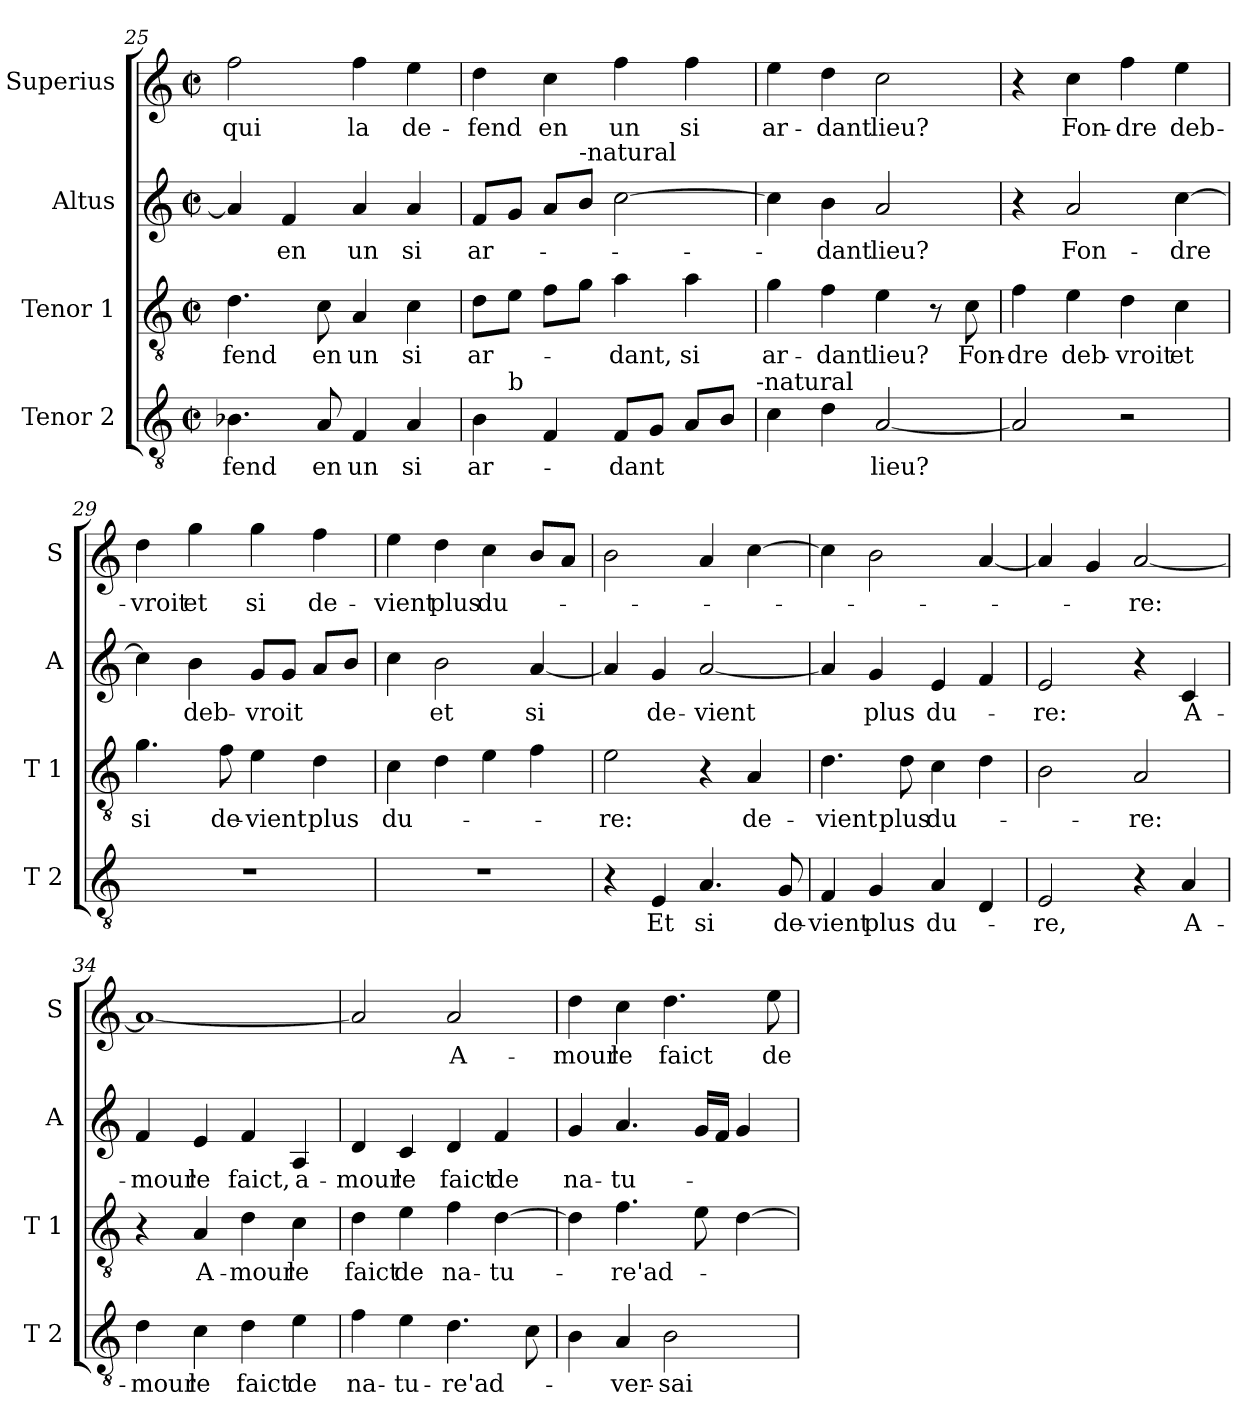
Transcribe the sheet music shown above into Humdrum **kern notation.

**kern	**text	**kern	**text	**kern	**text	**kern	**text
*part4	*part4	*part3	*part3	*part2	*part2	*part1	*part1
*staff4	*staff4	*staff3	*staff3	*staff2	*staff2	*staff1	*staff1
*I"Tenor 2	*	*I"Tenor 1	*	*I"Altus	*	*I"Superius	*
*I'T 2	*	*I'T 1	*	*I'A	*	*I'S	*
*clefGv2	*	*clefGv2	*	*clefG2	*	*clefG2	*
*k[]	*	*k[]	*	*k[]	*	*k[]	*
*C:	*	*C:	*	*C:	*	*C:	*
*M2/2	*	*M2/2	*	*M2/2	*	*M2/2	*
*met(c|)	*	*met(c|)	*	*met(c|)	*	*met(c|)	*
=25	=25	=25	=25	=25	=25	=25	=25
!	!LO:LY:b	!	!LO:LY:b	!	!	!	!LO:LY:b
4.B-X\	-fend	4.d\	-fend	4a/]	.	2ff\	qui
!	!	!	!	!	!LO:LY:b	!	!
.	.	.	.	4f/	en	.	.
!	!LO:LY:b	!	!LO:LY:b	!	!	!	!
8A/	en	8c\	en	.	.	.	.
!	!LO:LY:b	!	!LO:LY:b	!	!LO:LY:b	!	!LO:LY:b
4F/	un	4A/	un	4a/	un	4ff\	la
!	!LO:LY:b	!	!LO:LY:b	!	!LO:LY:b	!	!LO:LY:b
4A/	si	4c\	si	4a/	si	4ee\	de-
=26	=26	=26	=26	=26	=26	=26	=26
!	!LO:LY:b	!	!LO:LY:b	!	!LO:LY:b	!	!LO:LY:b
*^	*	*	*	*	*	*	*
4B\	8ryy	ar-	8d\L	ar-	8f/L	ar-	4dd\	-fend
!	!LO:TX:a:t=b	!	!	!	!	!	!	!
.	2..ryy	.	8e\J	.	8g/J	.	.	.
!	!	!	!	!	!	!	!	!LO:LY:b
4F/	.	.	8f\L	.	8a/L	.	4cc\	en
!	!	!	!	!	!LO:TX:a:t=-natural	!	!	!
.	.	.	8g\J	.	8b/J	.	.	.
!	!	!LO:LY:b	!	!LO:LY:b	!	!	!	!LO:LY:b
8F/L	.	-dant	4a\	-dant,	[2cc\	.	4ff\	un
8G/J	.	.	.	.	.	.	.	.
!	!	!	!	!LO:LY:b	!	!	!	!LO:LY:b
8A/L	.	.	4a\	si	.	.	4ff\	si
8B/J	.	.	.	.	.	.	.	.
!LO:TX:a:t=-natural	!	!	!	!	!	!	!	!
!!LO:LB:g=z
=27	=27	=27	=27	=27	=27	=27	=27	=27
!	!	!	!	!LO:LY:b	!	!	!	!LO:LY:b
*v	*v	*	*	*	*	*	*	*
4c\	.	4g\	ar-	4cc\]	.	4ee\	ar-
!	!	!	!LO:LY:b	!	!LO:LY:b	!	!LO:LY:b
4d\	.	4f\	-dant	4b\	-dant	4dd\	-dant
!	!LO:LY:b	!	!LO:LY:b	!	!LO:LY:b	!	!LO:LY:b
[2A/	lieu?	4e\	lieu?	2a/	lieu?	2cc\	lieu?
.	.	8r	.	.	.	.	.
!	!	!	!LO:LY:b	!	!	!	!
.	.	8c\	Fon-	.	.	.	.
=28	=28	=28	=28	=28	=28	=28	=28
!	!	!	!LO:LY:b	!	!	!	!
2A/]	.	4f\	-dre	4r	.	4r	.
!	!	!	!LO:LY:b	!	!LO:LY:b	!	!LO:LY:b
.	.	4e\	deb-	2a/	Fon-	4cc\	Fon-
!	!	!	!LO:LY:b	!	!	!	!LO:LY:b
2r	.	4d\	-vroit	.	.	4ff\	-dre
!	!	!	!LO:LY:b	!	!LO:LY:b	!	!LO:LY:b
.	.	4c\	et	[4cc\	-dre	4ee\	deb-
=29	=29	=29	=29	=29	=29	=29	=29
!	!	!	!LO:LY:b	!	!	!	!LO:LY:b
1r	.	4.g\	si	4cc\]	.	4dd\	-vroit
!	!	!	!	!	!LO:LY:b	!	!LO:LY:b
.	.	.	.	4b\	deb-	4gg\	et
!	!	!	!LO:LY:b	!	!	!	!
.	.	8f\	de-	.	.	.	.
!	!	!	!LO:LY:b	!	!LO:LY:b	!	!LO:LY:b
.	.	4e\	-vient	8g/L	-vroit	4gg\	si
.	.	.	.	8g/J	.	.	.
!	!	!	!LO:LY:b	!	!	!	!LO:LY:b
.	.	4d\	plus	8a/L	.	4ff\	de-
.	.	.	.	8b/J	.	.	.
=30	=30	=30	=30	=30	=30	=30	=30
!	!	!	!LO:LY:b	!	!	!	!LO:LY:b
1r	.	4c\	du-	4cc\	.	4ee\	-vient
!	!	!	!	!	!LO:LY:b	!	!LO:LY:b
.	.	4d\	.	2b\	et	4dd\	plus
!	!	!	!	!	!	!	!LO:LY:b
.	.	4e\	.	.	.	4cc\	du-
!	!	!	!	!	!LO:LY:b	!	!
.	.	4f\	.	[4a/	si	8b/L	.
.	.	.	.	.	.	8a/J	.
=31	=31	=31	=31	=31	=31	=31	=31
!	!	!	!LO:LY:b	!	!	!	!
4r	.	2e\	-re:	4a/]	.	2b\	.
!	!LO:LY:b	!	!	!	!LO:LY:b	!	!
4E/	Et	.	.	4g/	de-	.	.
!	!LO:LY:b	!	!	!	!LO:LY:b	!	!
4.A/	si	4r	.	[2a/	-vient	4a/	.
!	!	!	!LO:LY:b	!	!	!	!
.	.	4A/	de-	.	.	[4cc\	.
!	!LO:LY:b	!	!	!	!	!	!
8G/	de-	.	.	.	.	.	.
!!LO:PB:g=z
=32	=32	=32	=32	=32	=32	=32	=32
!	!LO:LY:b	!	!LO:LY:b	!	!	!	!
4F/	-vient	4.d\	-vient	4a/]	.	4cc\]	.
!	!LO:LY:b	!	!	!	!LO:LY:b	!	!
4G/	plus	.	.	4g/	plus	2b\	.
!	!	!	!LO:LY:b	!	!	!	!
.	.	8d\	plus	.	.	.	.
!	!LO:LY:b	!	!LO:LY:b	!	!LO:LY:b	!	!
4A/	du-	4c\	du-	4e/	du-	.	.
4D/	.	4d\	.	4f/	.	[4a/	.
=33	=33	=33	=33	=33	=33	=33	=33
!	!LO:LY:b	!	!	!	!LO:LY:b	!	!
2E/	-re,	2B\	.	2e/	-re:	4a/]	.
.	.	.	.	.	.	4g/	.
!	!	!	!LO:LY:b	!	!	!	!LO:LY:b
4r	.	2A/	-re:	4r	.	[2a/	-re:
!	!LO:LY:b	!	!	!	!LO:LY:b	!	!
4A/	A-	.	.	4c/	A-	.	.
=34	=34	=34	=34	=34	=34	=34	=34
!	!LO:LY:b	!	!	!	!LO:LY:b	!	!
4d\	-mour	4r	.	4f/	-mour	1a_	.
!	!LO:LY:b	!	!LO:LY:b	!	!LO:LY:b	!	!
4c\	le	4A/	A-	4e/	le	.	.
!	!LO:LY:b	!	!LO:LY:b	!	!LO:LY:b	!	!
4d\	faict	4d\	-mour	4f/	faict,	.	.
!	!LO:LY:b	!	!LO:LY:b	!	!LO:LY:b	!	!
4e\	de	4c\	le	4A/	a-	.	.
=35	=35	=35	=35	=35	=35	=35	=35
!	!LO:LY:b	!	!LO:LY:b	!	!LO:LY:b	!	!
4f\	na-	4d\	faict	4d/	-mour	2a/]	.
!	!LO:LY:b	!	!LO:LY:b	!	!LO:LY:b	!	!
4e\	-tu-	4e\	de	4c/	le	.	.
!	!LO:LY:b	!	!LO:LY:b	!	!LO:LY:b	!	!LO:LY:b
4.d\	-re'ad-	4f\	na-	4d/	faict	2a/	A-
!	!	!	!LO:LY:b	!	!LO:LY:b	!	!
.	.	[4d\	-tu-	4f/	de	.	.
8c\	.	.	.	.	.	.	.
=36	=36	=36	=36	=36	=36	=36	=36
!	!	!	!	!	!LO:LY:b	!	!LO:LY:b
4B\	.	4d\]	.	4g/	na-	4dd\	-mour
!	!LO:LY:b	!	!LO:LY:b	!	!LO:LY:b	!	!LO:LY:b
4A/	-ver-	4.f\	-re'ad-	4.a/	-tu-	4cc\	le
!	!LO:LY:b	!	!	!	!	!	!LO:LY:b
2B\	-sai-	.	.	.	.	4.dd\	faict
.	.	8e\	.	16g/LL	.	.	.
.	.	.	.	16f/JJ	.	.	.
.	.	[4d\	.	4g/	.	.	.
!	!	!	!	!	!	!	!LO:LY:b
.	.	.	.	.	.	8ee\	de
=	=	=	=	=	=	=	=
*-	*-	*-	*-	*-	*-	*-	*-
